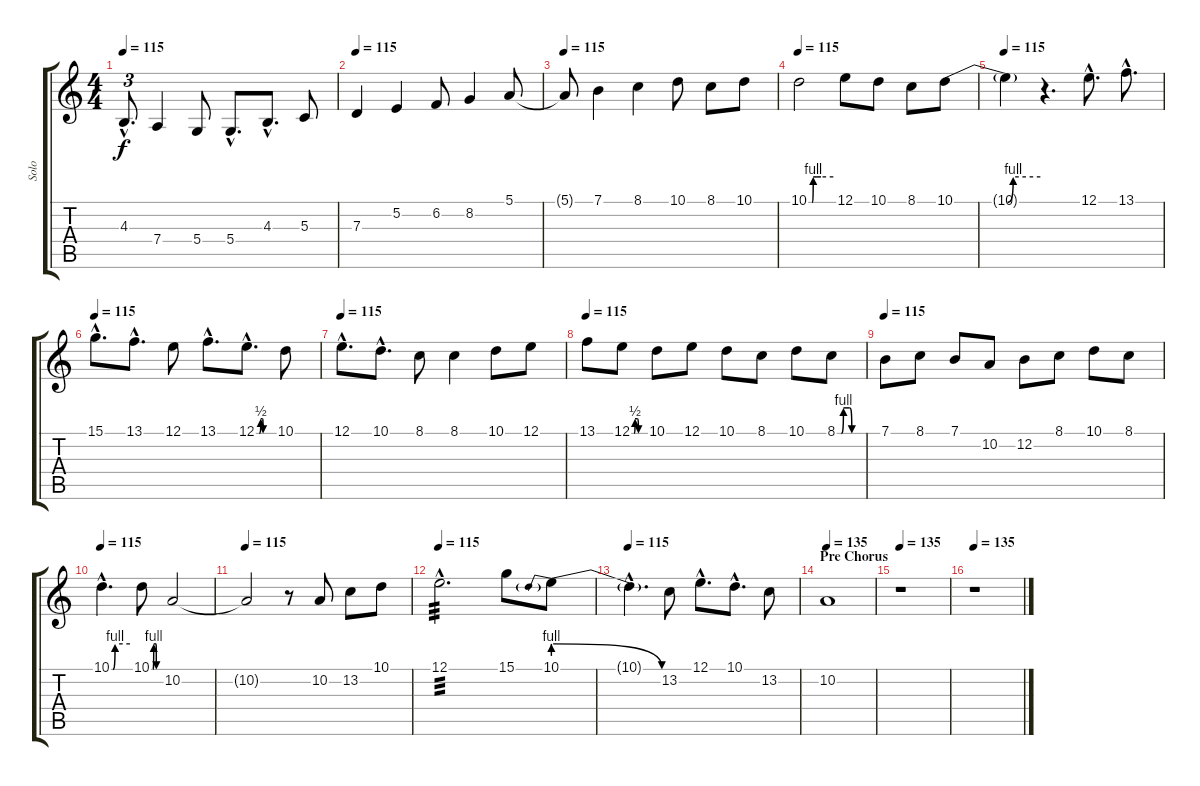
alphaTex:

\track ("Solo" "Solo") {instrument lead5charang}
\staff {score tabs}
\tuning (E4 B3 G3 D3 A2 E2) {hide}
\ts (4 4)
\tempo 115
\clef g2
\ks c
4.3{hac}.8{d tu (3 2) dy f} 7.4.4 5.4.8 5.4{hac}.8{d} 4.3{hac}.8{d} 5.3.8 |
\tempo 115
7.3.4 5.2.4 6.2.8 8.2.4 5.1.8 |
\tempo 115
5.1{t}.8 7.1.4 8.1.4 10.1.8 8.1.8 10.1.8 |
\tempo 115
10.1{be (custom 0 0 8 0 11 4 18 4 30 4 60 4)}.2 12.1.8 10.1.8 8.1.8 10.1{be (custom 0 0 37 0 41 4 60 4)}.8 |
\tempo 115
10.1{t}.4 r.4{d} 12.1{hac}.8{d} 13.1{hac}.8{d} |
\tempo 115
15.1{hac}.8{d} 13.1{hac}.8{d} 12.1.8 13.1{hac}.8{d} 12.1{be (custom 0 0 10 0 15 2 21 2 23 0 27 0 34 0 45 0 60 0) hac}.8{d} 10.1.8 |
\tempo 115
12.1{hac}.8{d} 10.1{hac}.8{d} 8.1.8 8.1.4 10.1.8 12.1.8 |
\tempo 115
13.1.8 12.1{be (custom 0 0 10 0 15 2 25 2 30 0 45 0 60 0)}.8 10.1.8 12.1.8 10.1.8 8.1.8 10.1.8 8.1{be (custom 0 0 10 0 15 4 30 4 35 0 45 0 60 0)}.8 |
\tempo 115
7.1.8 8.1.8 7.1.8 10.2.8 12.2.8 8.1.8 10.1.8 8.1.8 |
\tempo 115
10.1{be (custom 0 0 5 0 12 4 60 4) hac}.4{d} 10.1{be (custom 0 0 10 0 15 4 30 4 32 0 45 0 60 0)}.8 10.2.2 |
\tempo 115
10.2{t}.2 r.8 10.2.8 13.2.8 10.1.8 |
\tempo 115
12.1{hac}.2{d tp 3} 15.1.8 10.1{be (prebendrelease 0 4 60 0)}.8 |
\tempo 115
10.1{hac t}.4{d} 13.2.8 12.1{hac}.8{d} 10.1{hac}.8{d} 13.2.8 |
\section ("" "Pre Chorus")
\tempo 135
10.2.1 |
\tempo 135
r.1 |
\tempo 135
r.1
